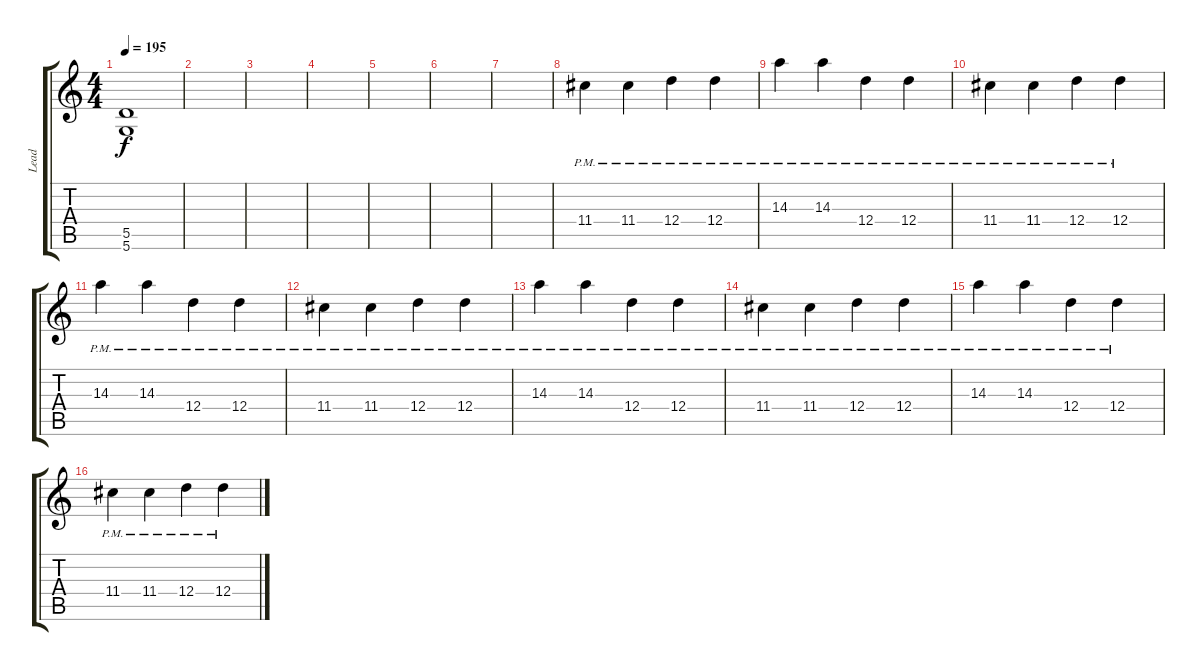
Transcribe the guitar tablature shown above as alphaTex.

\track ("Lead" "Lead") {instrument distortionguitar}
\staff {score tabs}
\tuning (E4 B3 G3 D3 A2 D2) {hide}
\ts (4 4)
\tempo 195
\clef g2
\ks c
(5.5{t} 5.6{t}).1{dy f} |
|
|
|
|
|
|
11.4{pm}.4 11.4{pm}.4 12.4{pm}.4 12.4{pm}.4 |
14.3{pm}.4 14.3{pm}.4 12.4{pm}.4 12.4{pm}.4 |
11.4{pm}.4 11.4{pm}.4 12.4{pm}.4 12.4{pm}.4 |
14.3{pm}.4 14.3{pm}.4 12.4{pm}.4 12.4{pm}.4 |
11.4{pm}.4 11.4{pm}.4 12.4{pm}.4 12.4{pm}.4 |
14.3{pm}.4 14.3{pm}.4 12.4{pm}.4 12.4{pm}.4 |
11.4{pm}.4 11.4{pm}.4 12.4{pm}.4 12.4{pm}.4 |
14.3{pm}.4 14.3{pm}.4 12.4{pm}.4 12.4{pm}.4 |
11.4{pm}.4 11.4{pm}.4 12.4{pm}.4 12.4{pm}.4
